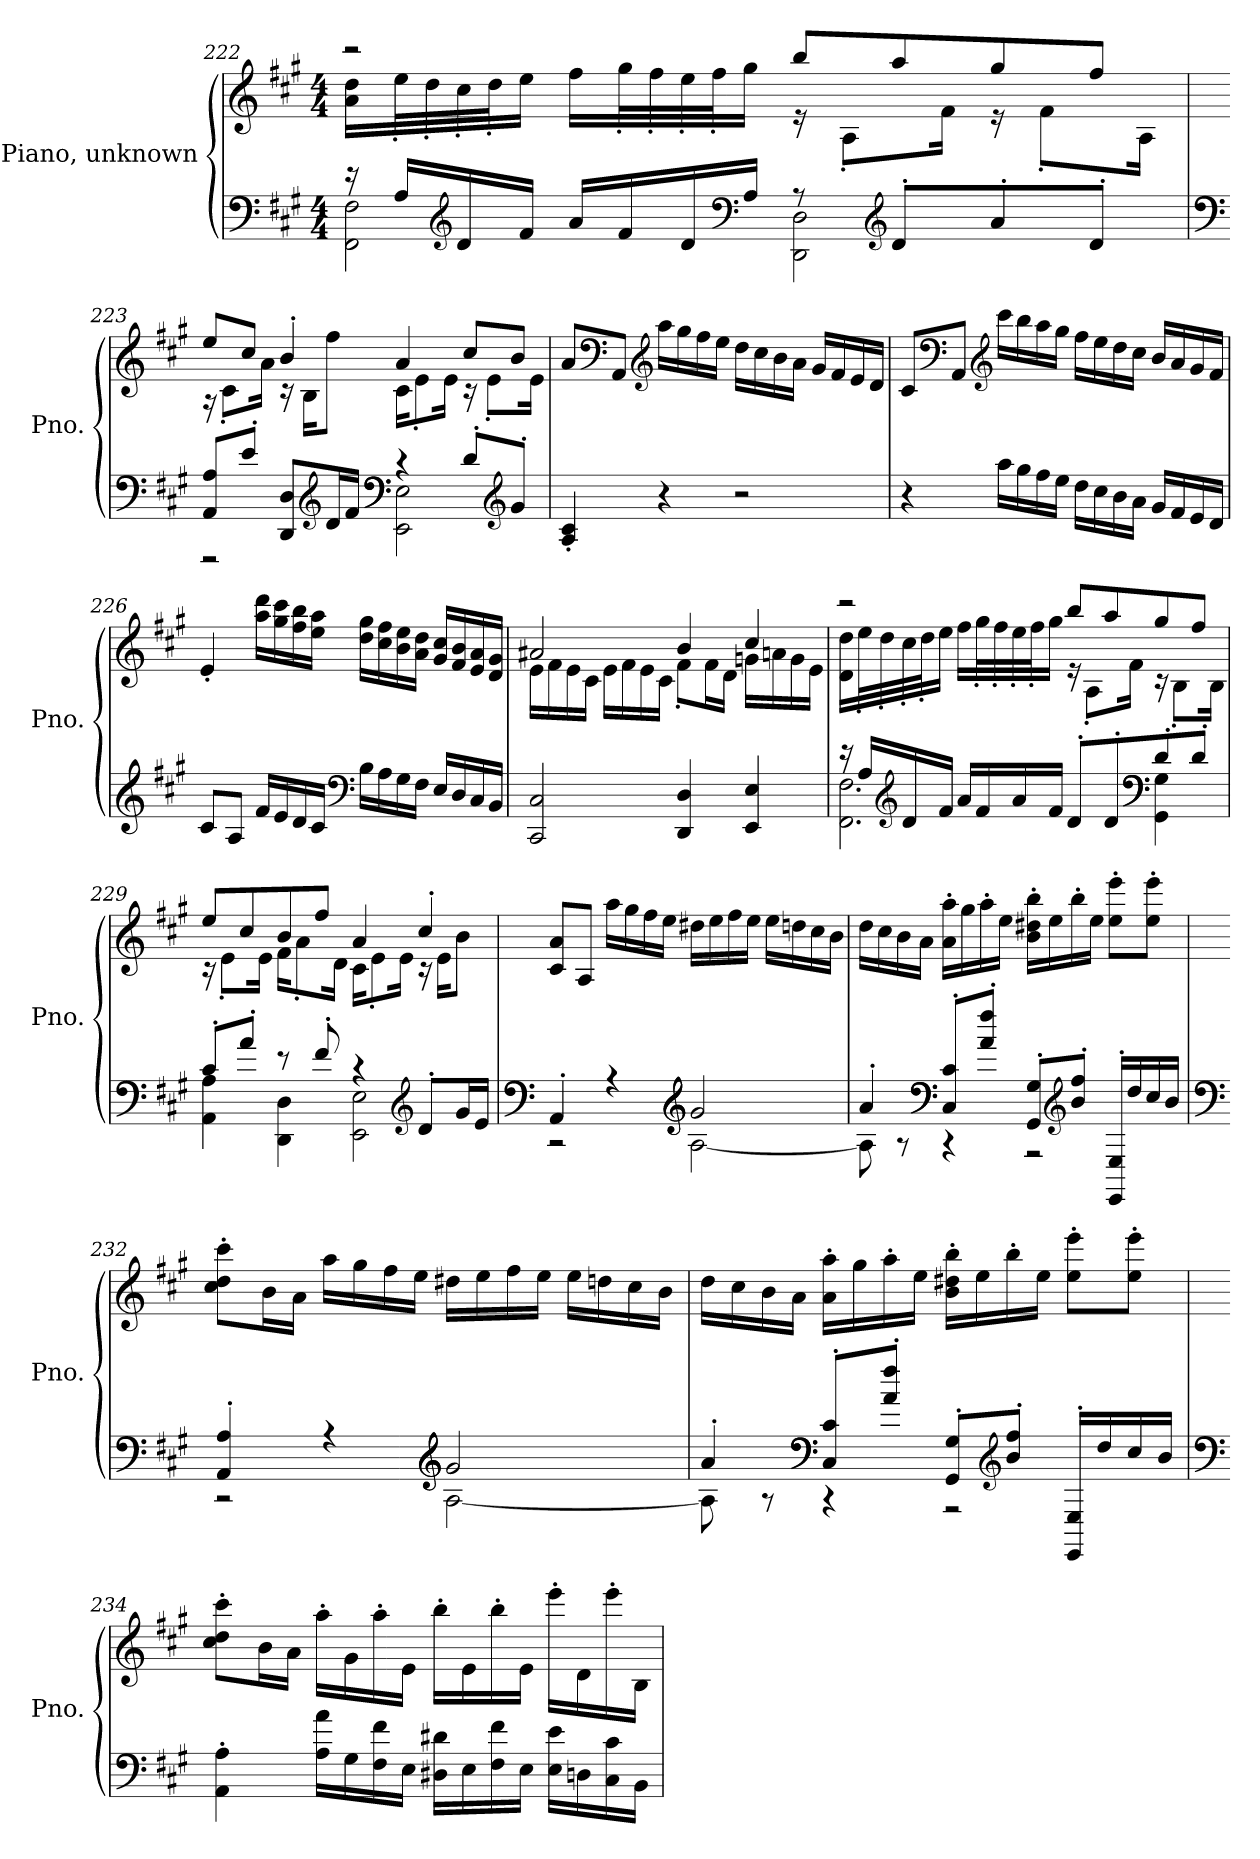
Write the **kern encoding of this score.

**kern	**kern
*part1	*part1
*staff2	*staff1
*I"Piano, unknown	*
*I'Pno.	*
!!LO:PB:g=z
*clefF4	*clefG2
*k[f#c#g#]	*k[f#c#g#]
*M4/4	*M4/4
=222	=222
*^	*^
16r	2FF#\ 2F#\	2r	16a\ 16dd\LL
16A/LL	.	.	32ee'\L
.	.	.	32dd'\
*clefG2	*	*	*
16d/	.	.	32cc#'\
.	.	.	32dd'\J
16f#/JJ	.	.	16ee\JJ
16a/LL	.	.	16ff#\LL
16f#/	.	.	32gg#'\L
.	.	.	32ff#'\
16d/	.	.	32ee'\
.	.	.	32ff#'\J
*clefF4	*	*	*
16A/JJ	.	.	16gg#\JJ
8r	2DD\ 2D\	8bb/L	16r
.	.	.	8A'\L
*clefG2	*	*	*
8d'/L	.	8aa/	.
.	.	.	16f#\Jk
8a'/	.	8gg#/	16r
.	.	.	8f#'\L
8d'/J	.	8ff#/J	.
.	.	.	16A\Jk
=223	=223	=223	=223
*clefF4	*	*	*
8AA/ 8A/L	2r	8ee/L	16r
.	.	.	8c#'\L
8e'/J	.	8cc#/J	.
.	.	.	16a\Jk
8DD/ 8D/L	.	4b'/	16r
.	.	.	16B\KL
*clefG2	*	*	*
16d/L	.	.	8ff#\J
16f#/JJ	.	.	.
*clefF4	*	*	*
4r	2EE\ 2E\	4a/	16c#\KL
.	.	.	8e'\
.	.	.	16e\Jk
8d'/L	.	8cc#/L	16r
.	.	.	8e'\L
*clefG2	*	*	*
8g#'/J	.	8b/J	.
.	.	.	16e\Jk
*v	*v	*	*
*	*v	*v
!!LO:LB:g=z
=224	=224
4A/' 4c#/'	8a/L
*	*clefF4
.	8AA/J
*	*clefG2
4r	16aa\LL
.	16gg#\
.	16ff#\
.	16ee\JJ
2r	16dd\LL
.	16cc#\
.	16b\
.	16a\JJ
.	16g#/LL
.	16f#/
.	16e/
.	16d/JJ
=225	=225
4r	8c#/L
*	*clefF4
.	8AA/J
*	*clefG2
16aa\LL	16ccc#\LL
16gg#\	16bb\
16ff#\	16aa\
16ee\JJ	16gg#\JJ
16dd\LL	16ff#\LL
16cc#\	16ee\
16b\	16dd\
16a\JJ	16cc#\JJ
16g#/LL	16b/LL
16f#/	16a/
16e/	16g#/
16d/JJ	16f#/JJ
!!LO:LB:g=z
=226	=226
8c#/L	4e'/
8A/J	.
16f#/LL	16aa\ 16ddd\LL
16e/	16gg#\ 16ccc#\
16d/	16ff#\ 16bb\
16c#/JJ	16ee\ 16aa\JJ
*clefF4	*
16B\LL	16dd\ 16gg#\LL
16A\	16cc#\ 16ff#\
16G#\	16b\ 16ee\
16F#\JJ	16a\ 16dd\JJ
16E/LL	16g#/ 16cc#/LL
16D/	16f#/ 16b/
16C#/	16e/ 16a/
16BB/JJ	16d/ 16g#/JJ
=227	=227
*	*^
2CC#/ 2C#/	2a#X/	16e\LL
.	.	16f#\
.	.	16e\
.	.	16c#\JJ
.	.	16e\LL
.	.	16f#\
.	.	16e\
.	.	16c#\JJ
4DD/ 4D/	4b/	8f#'\L
.	.	16f#\L
.	.	16d\JJ
4EE/ 4E/	4cc#/	16gn\LL
.	.	16an\
.	.	16g\
.	.	16e\JJ
!!LO:LB:g=z	!!
=228	=228	=228
*^	*	*
16r	2.FF#\ 2.F#\	2r	16d\ 16dd\LL
16A/LL	.	.	32ee'\L
.	.	.	32dd'\
*clefG2	*	*	*
16d/	.	.	32cc#'\
.	.	.	32dd'\J
16f#/JJ	.	.	16ee\JJ
16a/LL	.	.	16ff#\LL
16f#/	.	.	32gg#'\L
.	.	.	32ff#'\
16a/	.	.	32ee'\
.	.	.	32ff#'\J
16f#/JJ	.	.	16gg#\JJ
8d'/L	.	8bb/L	16r
.	.	.	8A'\L
8d'/	.	8aa/	.
.	.	.	16f#\Jk
*clefF4	*	*	*
8d'/	4GG#\ 4G#\	8gg#/	16r
.	.	.	8B'\L
8d'/J	.	8ff#/J	.
.	.	.	16B\Jk
=229	=229	=229	=229
8c#'/L	4AA\ 4A\	8ee/L	16r
.	.	.	8e'\L
8a'/J	.	8cc#/	.
.	.	.	16e\Jk
8r	4DD\ 4D\	8b/	16f#\KL
.	.	.	8a'\
8f#'/	.	8ff#/J	.
.	.	.	16d\Jk
4r	2EE\ 2E\	4a/	16c#\KL
.	.	.	8e'\
.	.	.	16e\Jk
*clefG2	*	*	*
8d'/L	.	4cc#'/	16r
.	.	.	16e\KL
16g#/L	.	.	8b\J
16e/JJ	.	.	.
*	*	*v	*v
!!LO:LB:g=z
=230	=230	=230
*clefF4	*	*
4AA'/	2r	8c#/ 8a/L
.	.	8A/J
4r	.	16aa\LL
.	.	16gg#\
.	.	16ff#\
.	.	16ee\JJ
*clefG2	*	*
2g#/	[2A\	16dd#X\LL
.	.	16ee\
.	.	16ff#\
.	.	16ee\JJ
.	.	16ee\LL
.	.	16ddn\
.	.	16cc#\
.	.	16b\JJ
=231	=231	=231
4a'/	8A\]	16dd\LL
.	.	16cc#\
.	8r	16b\
.	.	16a\JJ
*clefF4	*	*
8C#/' 8c#/'L	4r	16a\' 16aa\'LL
.	.	16gg#\
8a/' 8ff#/'J	.	16aa'\
.	.	16ee\JJ
8GG#/' 8G#/'L	2r	16b\' 16dd#X\' 16bb\'LL
.	.	16ee\
*clefG2	*	*
8b/' 8ff#/'J	.	16bb'\
.	.	16ee\JJ
16EE/' 16E/'LL	.	8ee\' 8eee\'L
16dd/	.	.
16cc#/	.	8ee\' 8eee\'J
16b/JJ	.	.
!!LO:LB:g=z
=232	=232	=232
*clefF4	*	*
4AA/' 4A/'	2r	8cc#\' 8dd\' 8ccc#\'L
.	.	16b\L
.	.	16a\JJ
4r	.	16aa\LL
.	.	16gg#\
.	.	16ff#\
.	.	16ee\JJ
*clefG2	*	*
2g#/	[2A\	16dd#X\LL
.	.	16ee\
.	.	16ff#\
.	.	16ee\JJ
.	.	16ee\LL
.	.	16ddn\
.	.	16cc#\
.	.	16b\JJ
=233	=233	=233
4a'/	8A\]	16dd\LL
.	.	16cc#\
.	8r	16b\
.	.	16a\JJ
*clefF4	*	*
8C#/' 8c#/'L	4r	16a\' 16aa\'LL
.	.	16gg#\
8a/' 8ff#/'J	.	16aa'\
.	.	16ee\JJ
8GG#/' 8G#/'L	2r	16b\' 16dd#X\' 16bb\'LL
.	.	16ee\
*clefG2	*	*
8b/' 8ff#/'J	.	16bb'\
.	.	16ee\JJ
16EE/' 16E/'LL	.	8ee\' 8eee\'L
16dd/	.	.
16cc#/	.	8ee\' 8eee\'J
16b/JJ	.	.
*v	*v	*
!!LO:PB:g=z
=234	=234
*clefF4	*
4AA\' 4A\'	8cc#\' 8dd\' 8ccc#\'L
.	16b\L
.	16a\JJ
16A\ 16a\LL	16aa'\LL
16G#\	16g#\
16F#\ 16f#\	16aa'\
16E\JJ	16e\JJ
16D#X\ 16d#X\LL	16bb'\LL
16E\	16e\
16F#\ 16f#\	16bb'\
16E\JJ	16e\JJ
16E\ 16e\LL	16eee'\LL
16Dn\	16d\
16C#\ 16c#\	16eee'\
16BB\JJ	16B\JJ
=	=
*-	*-
